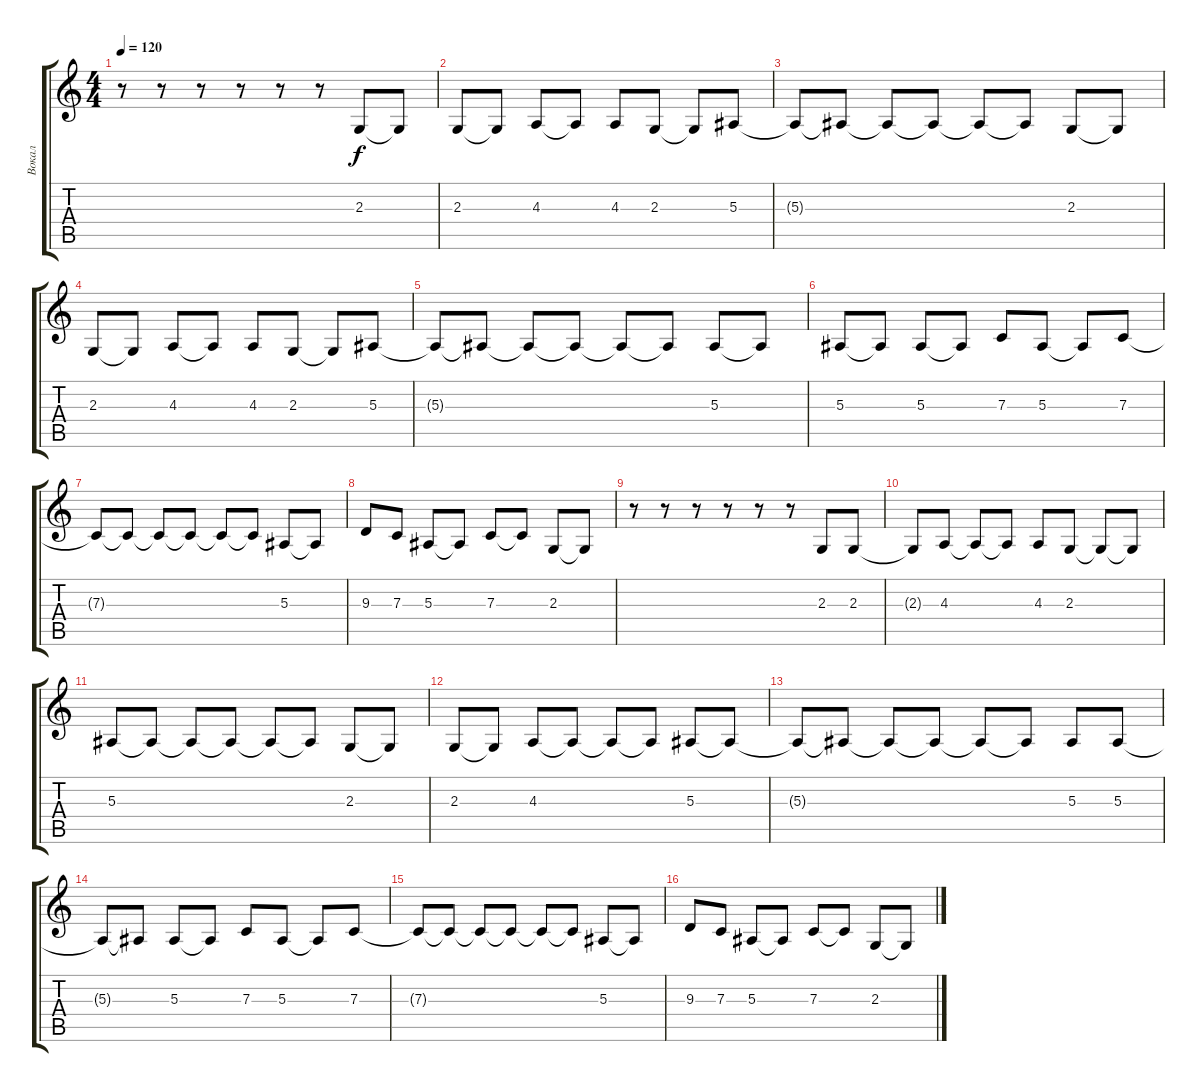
\track ("Вокал" "Вокал") {instrument electricgrandpiano}
\staff {score tabs}
\tuning (D4 A3 F3 C3 G2 D2) {hide}
\ts (4 4)
\tempo 120
\clef g2
\ks c
r.8{dy f} r.8 r.8 r.8 r.8 r.8 2.3.8 2.3{t}.8 |
2.3.8 2.3{t}.8 4.3.8 4.3{t}.8 4.3.8 2.3.8 2.3{t}.8 5.3.8 |
5.3{t}.8 5.3{t}.8 5.3{t}.8 5.3{t}.8 5.3{t}.8 5.3{t}.8 2.3.8 2.3{t}.8 |
2.3.8 2.3{t}.8 4.3.8 4.3{t}.8 4.3.8 2.3.8 2.3{t}.8 5.3.8 |
5.3{t}.8 5.3{t}.8 5.3{t}.8 5.3{t}.8 5.3{t}.8 5.3{t}.8 5.3.8 5.3{t}.8 |
5.3.8 5.3{t}.8 5.3.8 5.3{t}.8 7.3.8 5.3.8 5.3{t}.8 7.3.8 |
7.3{t}.8 7.3{t}.8 7.3{t}.8 7.3{t}.8 7.3{t}.8 7.3{t}.8 5.3.8 5.3{t}.8 |
9.3.8 7.3.8 5.3.8 5.3{t}.8 7.3.8 7.3{t}.8 2.3.8 2.3{t}.8 |
r.8 r.8 r.8 r.8 r.8 r.8 2.3.8 2.3.8 |
2.3{t}.8 4.3.8 4.3{t}.8 4.3{t}.8 4.3.8 2.3.8 2.3{t}.8 2.3{t}.8 |
5.3.8 5.3{t}.8 5.3{t}.8 5.3{t}.8 5.3{t}.8 5.3{t}.8 2.3.8 2.3{t}.8 |
2.3.8 2.3{t}.8 4.3.8 4.3{t}.8 4.3{t}.8 4.3{t}.8 5.3.8 5.3{t}.8 |
5.3{t}.8 5.3{t}.8 5.3{t}.8 5.3{t}.8 5.3{t}.8 5.3{t}.8 5.3.8 5.3.8 |
5.3{t}.8 5.3{t}.8 5.3.8 5.3{t}.8 7.3.8 5.3.8 5.3{t}.8 7.3.8 |
7.3{t}.8 7.3{t}.8 7.3{t}.8 7.3{t}.8 7.3{t}.8 7.3{t}.8 5.3.8 5.3{t}.8 |
9.3.8 7.3.8 5.3.8 5.3{t}.8 7.3.8 7.3{t}.8 2.3.8 2.3{t}.8
